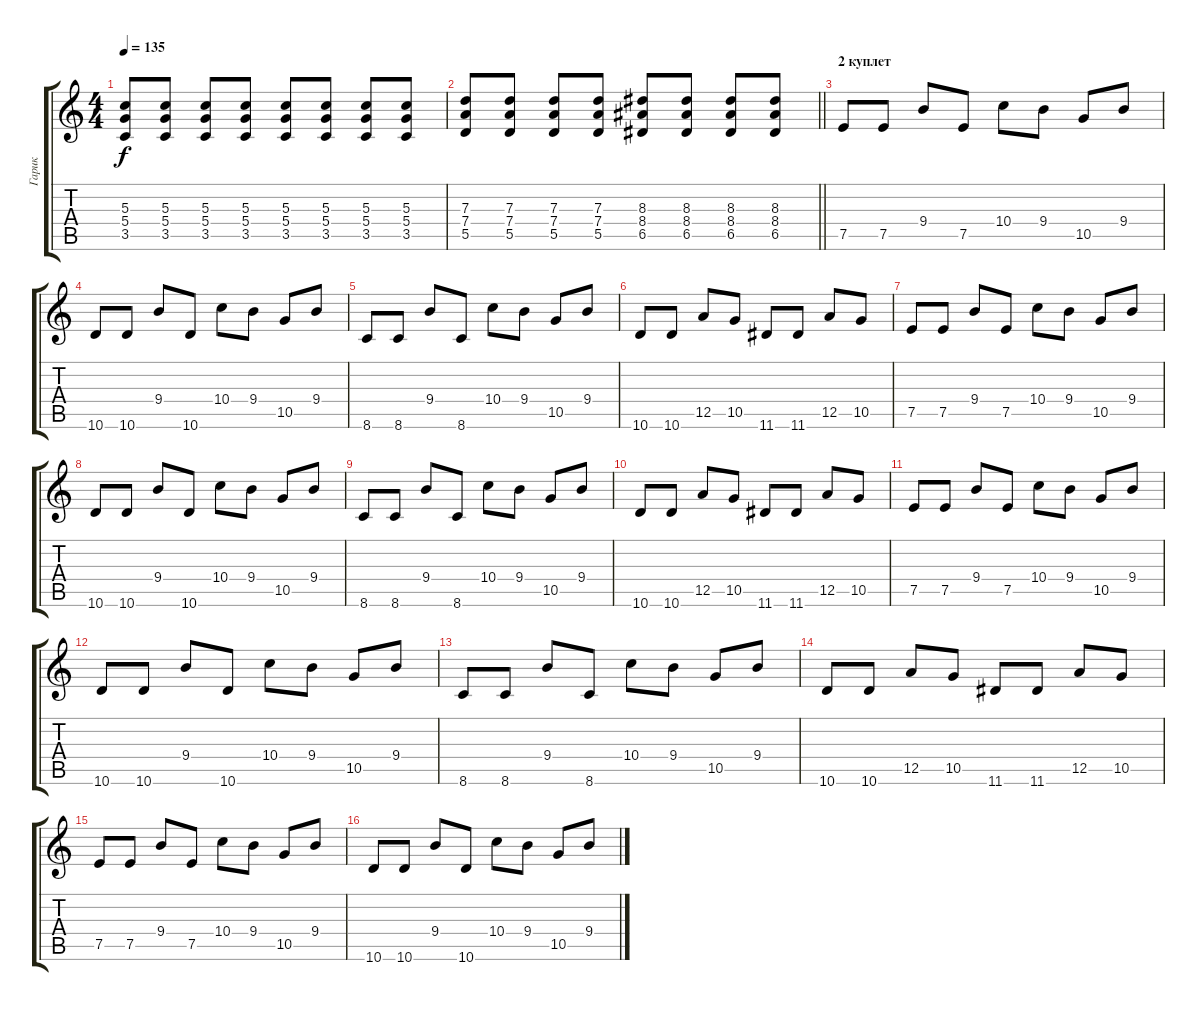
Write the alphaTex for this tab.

\track ("Гарик" "Гарик") {instrument distortionguitar}
\staff {score tabs}
\tuning (E4 B3 G3 D3 A2 E2) {hide}
\ts (4 4)
\tempo 135
\clef g2
\ks c
(5.3 5.4 3.5).8{dy f} (5.3 5.4 3.5).8 (5.3 5.4 3.5).8 (5.3 5.4 3.5).8 (5.3 5.4 3.5).8 (5.3 5.4 3.5).8 (5.3 5.4 3.5).8 (5.3 5.4 3.5).8 |
\barLineRight lightlight
(7.3 7.4 5.5).8 (7.3 7.4 5.5).8 (7.3 7.4 5.5).8 (7.3 7.4 5.5).8 (8.3 8.4 6.5).8 (8.3 8.4 6.5).8 (8.3 8.4 6.5).8 (8.3 8.4 6.5).8 |
\section ("" "2 куплет")
7.5.8{volume 10} 7.5.8 9.4.8 7.5.8 10.4.8 9.4.8 10.5.8 9.4.8 |
10.6.8 10.6.8 9.4.8 10.6.8 10.4.8 9.4.8 10.5.8 9.4.8 |
8.6.8 8.6.8 9.4.8 8.6.8 10.4.8 9.4.8 10.5.8 9.4.8 |
10.6.8 10.6.8 12.5.8 10.5.8 11.6.8 11.6.8 12.5.8 10.5.8 |
7.5.8 7.5.8 9.4.8 7.5.8 10.4.8 9.4.8 10.5.8 9.4.8 |
10.6.8 10.6.8 9.4.8 10.6.8 10.4.8 9.4.8 10.5.8 9.4.8 |
8.6.8 8.6.8 9.4.8 8.6.8 10.4.8 9.4.8 10.5.8 9.4.8 |
10.6.8 10.6.8 12.5.8 10.5.8 11.6.8 11.6.8 12.5.8 10.5.8 |
7.5.8 7.5.8 9.4.8 7.5.8 10.4.8 9.4.8 10.5.8 9.4.8 |
10.6.8 10.6.8 9.4.8 10.6.8 10.4.8 9.4.8 10.5.8 9.4.8 |
8.6.8 8.6.8 9.4.8 8.6.8 10.4.8 9.4.8 10.5.8 9.4.8 |
10.6.8 10.6.8 12.5.8 10.5.8 11.6.8 11.6.8 12.5.8 10.5.8 |
7.5.8 7.5.8 9.4.8 7.5.8 10.4.8 9.4.8 10.5.8 9.4.8 |
10.6.8 10.6.8 9.4.8 10.6.8 10.4.8 9.4.8 10.5.8 9.4.8
